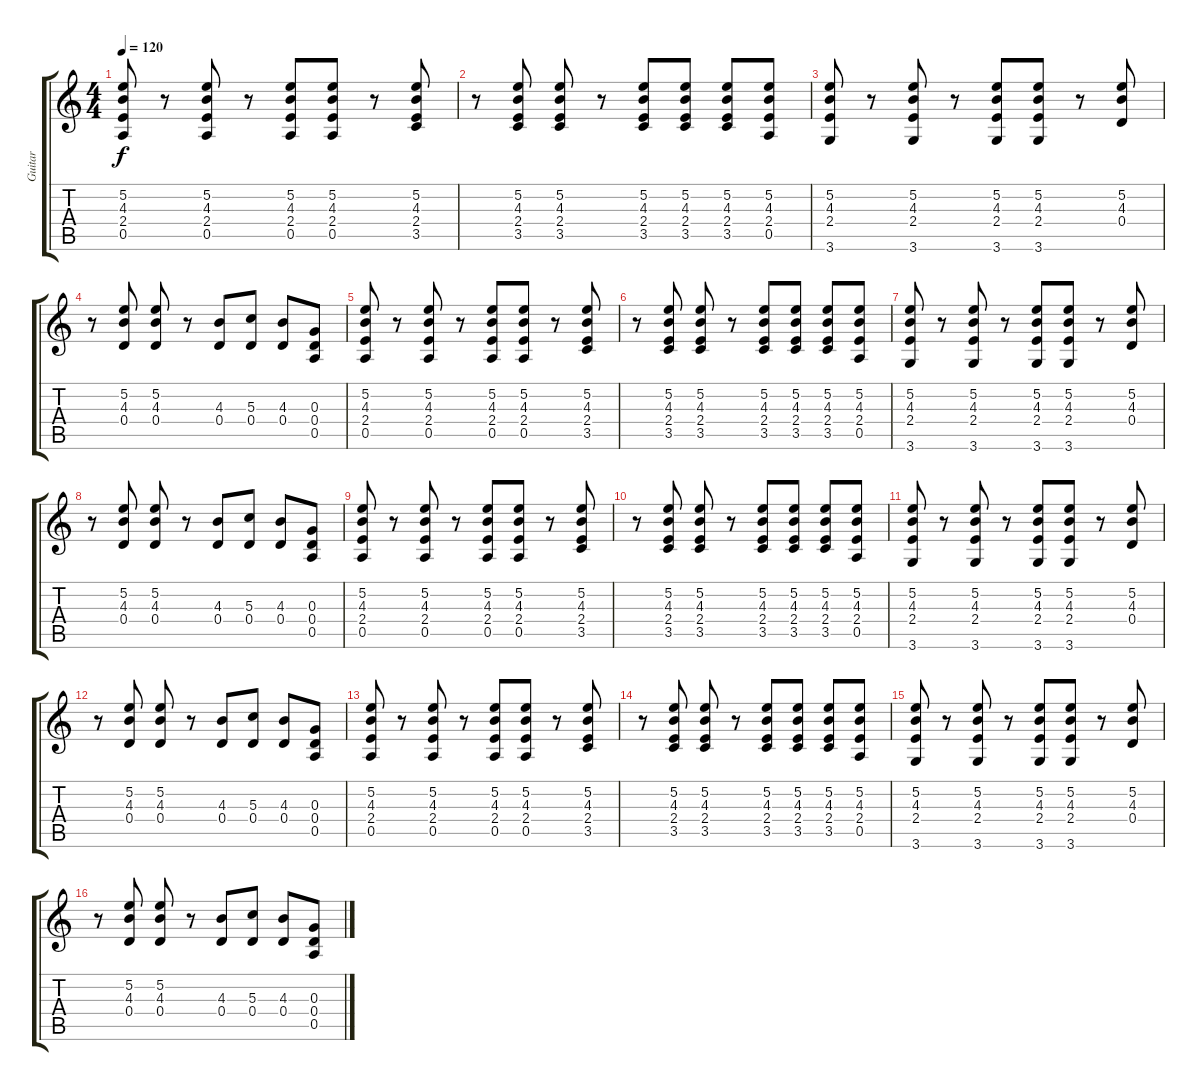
\track ("Guitar" "Guitar") {instrument overdrivenguitar}
\staff {score tabs}
\tuning (E4 B3 G3 D3 A2 E2) {hide}
\ts (4 4)
\tempo 120
\clef g2
\ks c
(5.2 4.3 2.4 0.5).8{dy f instrument overdrivenguitar} r.8 (5.2 4.3 2.4 0.5).8 r.8 (5.2 4.3 2.4 0.5).8 (5.2 4.3 2.4 0.5).8 r.8 (5.2 4.3 2.4 3.5).8 |
r.8 (5.2 4.3 2.4 3.5).8 (5.2 4.3 2.4 3.5).8 r.8 (5.2 4.3 2.4 3.5).8 (5.2 4.3 2.4 3.5).8 (5.2 4.3 2.4 3.5).8 (5.2 4.3 2.4 0.5).8 |
(5.2 4.3 2.4 3.6).8 r.8 (5.2 4.3 2.4 3.6).8 r.8 (5.2 4.3 2.4 3.6).8 (5.2 4.3 2.4 3.6).8 r.8 (5.2 4.3 0.4).8 |
r.8 (5.2 4.3 0.4).8 (5.2 4.3 0.4).8 r.8 (4.3 0.4).8 (5.3 0.4).8 (4.3 0.4).8 (0.3 0.4 0.5).8 |
(5.2 4.3 2.4 0.5).8 r.8 (5.2 4.3 2.4 0.5).8 r.8 (5.2 4.3 2.4 0.5).8 (5.2 4.3 2.4 0.5).8 r.8 (5.2 4.3 2.4 3.5).8 |
r.8 (5.2 4.3 2.4 3.5).8 (5.2 4.3 2.4 3.5).8 r.8 (5.2 4.3 2.4 3.5).8 (5.2 4.3 2.4 3.5).8 (5.2 4.3 2.4 3.5).8 (5.2 4.3 2.4 0.5).8 |
(5.2 4.3 2.4 3.6).8 r.8 (5.2 4.3 2.4 3.6).8 r.8 (5.2 4.3 2.4 3.6).8 (5.2 4.3 2.4 3.6).8 r.8 (5.2 4.3 0.4).8 |
r.8 (5.2 4.3 0.4).8 (5.2 4.3 0.4).8 r.8 (4.3 0.4).8 (5.3 0.4).8 (4.3 0.4).8 (0.3 0.4 0.5).8 |
(5.2 4.3 2.4 0.5).8 r.8 (5.2 4.3 2.4 0.5).8 r.8 (5.2 4.3 2.4 0.5).8 (5.2 4.3 2.4 0.5).8 r.8 (5.2 4.3 2.4 3.5).8 |
r.8 (5.2 4.3 2.4 3.5).8 (5.2 4.3 2.4 3.5).8 r.8 (5.2 4.3 2.4 3.5).8 (5.2 4.3 2.4 3.5).8 (5.2 4.3 2.4 3.5).8 (5.2 4.3 2.4 0.5).8 |
(5.2 4.3 2.4 3.6).8 r.8 (5.2 4.3 2.4 3.6).8 r.8 (5.2 4.3 2.4 3.6).8 (5.2 4.3 2.4 3.6).8 r.8 (5.2 4.3 0.4).8 |
r.8 (5.2 4.3 0.4).8 (5.2 4.3 0.4).8 r.8 (4.3 0.4).8 (5.3 0.4).8 (4.3 0.4).8 (0.3 0.4 0.5).8 |
(5.2 4.3 2.4 0.5).8 r.8 (5.2 4.3 2.4 0.5).8 r.8 (5.2 4.3 2.4 0.5).8 (5.2 4.3 2.4 0.5).8 r.8 (5.2 4.3 2.4 3.5).8 |
r.8 (5.2 4.3 2.4 3.5).8 (5.2 4.3 2.4 3.5).8 r.8 (5.2 4.3 2.4 3.5).8 (5.2 4.3 2.4 3.5).8 (5.2 4.3 2.4 3.5).8 (5.2 4.3 2.4 0.5).8 |
(5.2 4.3 2.4 3.6).8 r.8 (5.2 4.3 2.4 3.6).8 r.8 (5.2 4.3 2.4 3.6).8 (5.2 4.3 2.4 3.6).8 r.8 (5.2 4.3 0.4).8 |
r.8 (5.2 4.3 0.4).8 (5.2 4.3 0.4).8 r.8 (4.3 0.4).8 (5.3 0.4).8 (4.3 0.4).8 (0.3 0.4 0.5).8
